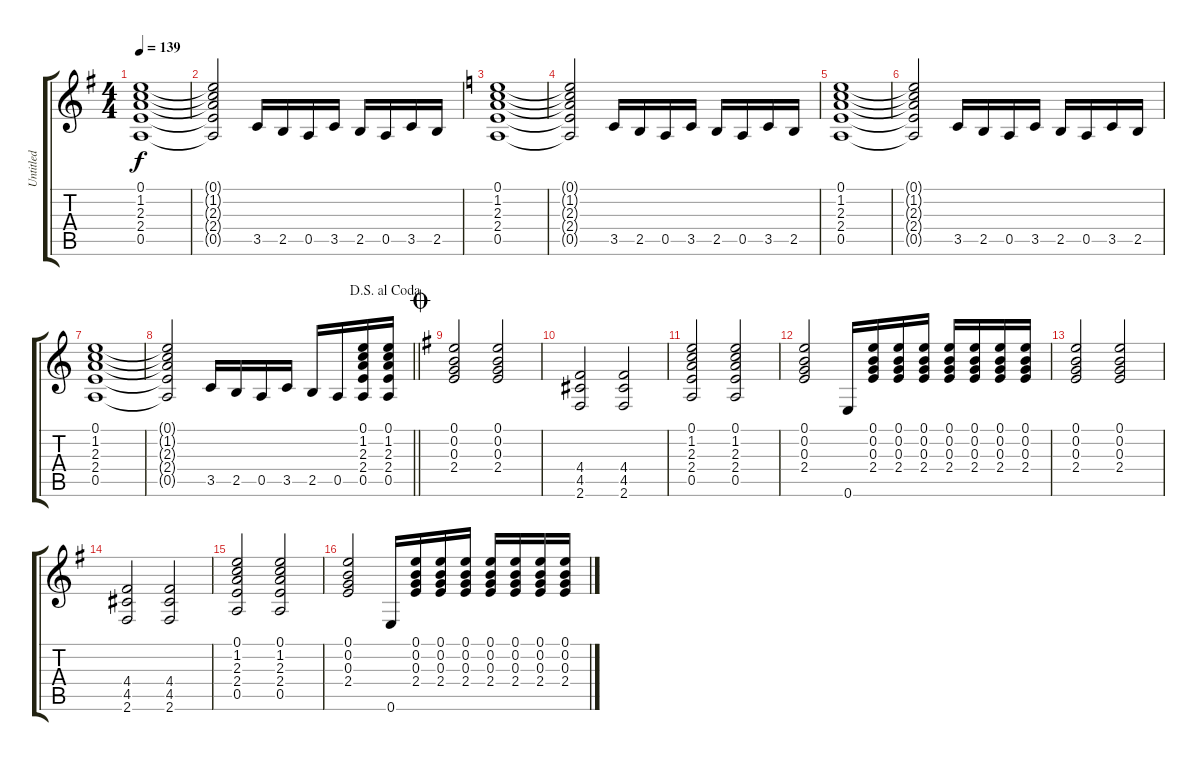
\track ("Untitled" "Untitled") {instrument distortionguitar}
\staff {score tabs}
\tuning (E4 B3 G3 D3 A2 E2) {hide}
\ts (4 4)
\tempo 139
\clef g2
\ks g
(0.1 1.2 2.3 2.4 0.5).1{dy f} |
(0.1{t} 1.2{t} 2.3{t} 2.4{t} 0.5{t}).2 3.5.16 2.5.16 0.5.16 3.5.16 2.5.16 0.5.16 3.5.16 2.5.16 |
\ks c
(0.1 1.2 2.3 2.4 0.5).1 |
(0.1{t} 1.2{t} 2.3{t} 2.4{t} 0.5{t}).2 3.5.16 2.5.16 0.5.16 3.5.16 2.5.16 0.5.16 3.5.16 2.5.16 |
(0.1 1.2 2.3 2.4 0.5).1 |
(0.1{t} 1.2{t} 2.3{t} 2.4{t} 0.5{t}).2 3.5.16 2.5.16 0.5.16 3.5.16 2.5.16 0.5.16 3.5.16 2.5.16 |
(0.1 1.2 2.3 2.4 0.5).1 |
\jump dalsegnoalcoda
\barLineRight lightlight
(0.1{t} 1.2{t} 2.3{t} 2.4{t} 0.5{t}).2 3.5.16 2.5.16 0.5.16 3.5.16 2.5.16 0.5.16 (0.1 1.2 2.3 2.4 0.5).16 (0.1 1.2 2.3 2.4 0.5).16 |
\jump coda
\ks g
(0.1 0.2 0.3 2.4).2 (0.1 0.2 0.3 2.4).2 |
(4.4 4.5 2.6).2 (4.4 4.5 2.6).2 |
(0.1 1.2 2.3 2.4 0.5).2 (0.1 1.2 2.3 2.4 0.5).2 |
(0.1 0.2 0.3 2.4).2 0.6.16 (0.1 0.2 0.3 2.4).16 (0.1 0.2 0.3 2.4).16 (0.1 0.2 0.3 2.4).16 (0.1 0.2 0.3 2.4).16 (0.1 0.2 0.3 2.4).16 (0.1 0.2 0.3 2.4).16 (0.1 0.2 0.3 2.4).16 |
(0.1 0.2 0.3 2.4).2 (0.1 0.2 0.3 2.4).2 |
(4.4 4.5 2.6).2 (4.4 4.5 2.6).2 |
(0.1 1.2 2.3 2.4 0.5).2 (0.1 1.2 2.3 2.4 0.5).2 |
(0.1 0.2 0.3 2.4).2 0.6.16 (0.1 0.2 0.3 2.4).16 (0.1 0.2 0.3 2.4).16 (0.1 0.2 0.3 2.4).16 (0.1 0.2 0.3 2.4).16 (0.1 0.2 0.3 2.4).16 (0.1 0.2 0.3 2.4).16 (0.1 0.2 0.3 2.4).16
